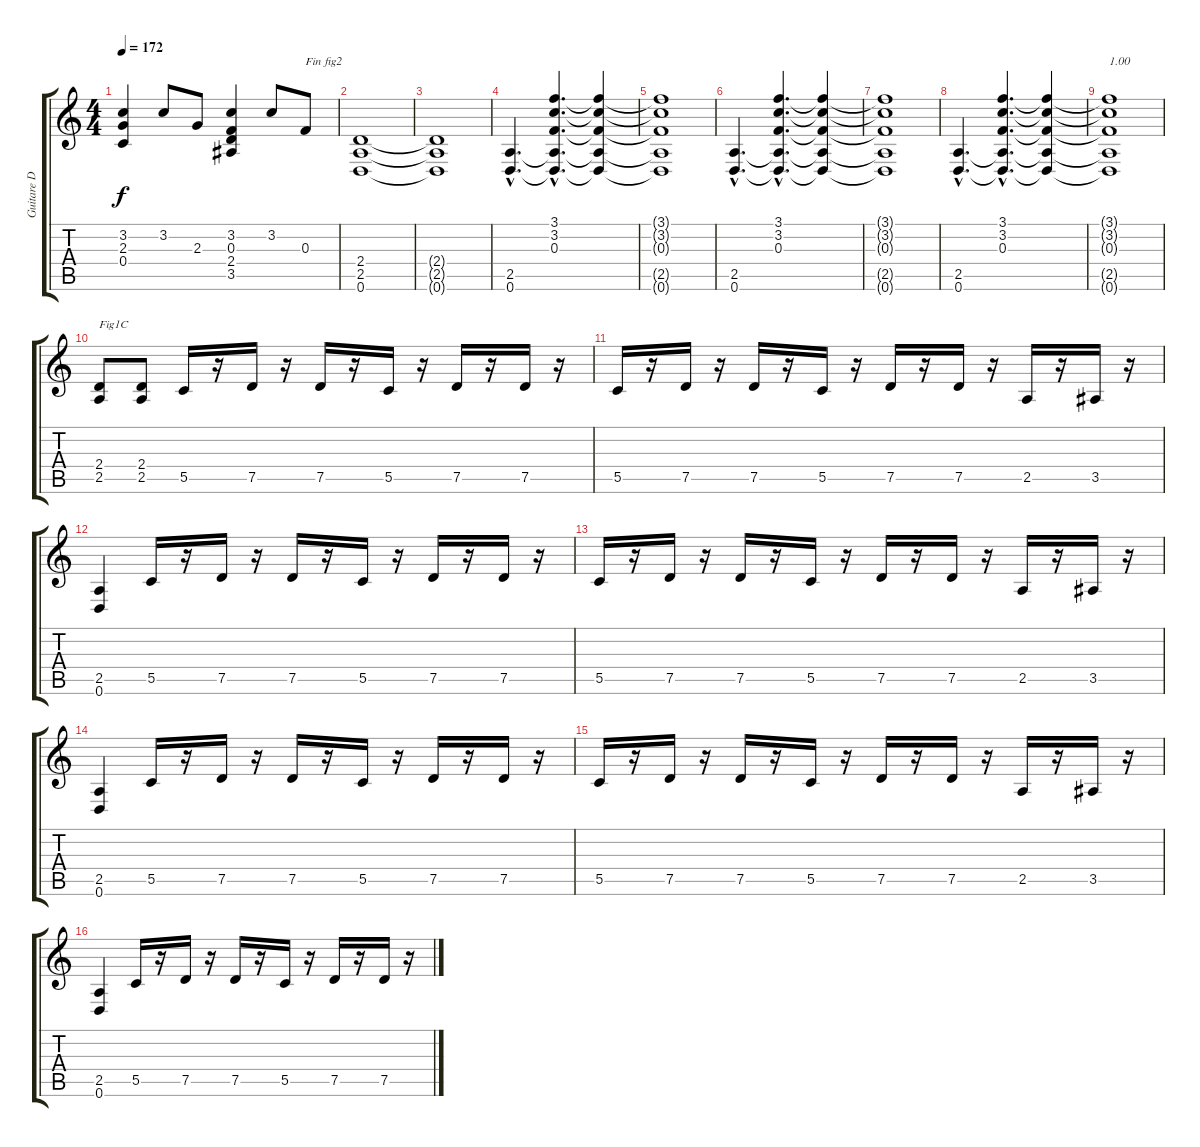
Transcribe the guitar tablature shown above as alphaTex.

\track ("Guitare D" "Guitare D") {instrument distortionguitar}
\staff {score tabs}
\tuning (D4 A3 F3 C3 G2 D2) {hide}
\ts (4 4)
\tempo 172
\clef g2
\ks c
(3.2 2.3 0.4).4{dy f} 3.2.8 2.3.8 (3.2 0.3 2.4 3.5).4 3.2.8 0.3.8{txt "Fin fig2"} |
(2.4 2.5 0.6).1 |
(2.4{t} 2.5{t} 0.6{t}).1 |
(2.5{hac} 0.6{hac}).4{d} (3.1{hac} 3.2{hac} 0.3{hac} 2.5{hac t} 0.6{hac t}).4{d} (3.1{t} 3.2{t} 0.3{t} 2.5{t} 0.6{t}).4 |
(3.1{t} 3.2{t} 0.3{t} 2.5{t} 0.6{t}).1 |
(2.5{hac} 0.6{hac}).4{d} (3.1{hac} 3.2{hac} 0.3{hac} 2.5{hac t} 0.6{hac t}).4{d} (3.1{t} 3.2{t} 0.3{t} 2.5{t} 0.6{t}).4 |
(3.1{t} 3.2{t} 0.3{t} 2.5{t} 0.6{t}).1 |
(2.5{hac} 0.6{hac}).4{d} (3.1{hac} 3.2{hac} 0.3{hac} 2.5{hac t} 0.6{hac t}).4{d} (3.1{t} 3.2{t} 0.3{t} 2.5{t} 0.6{t}).4 |
(3.1{t} 3.2{t} 0.3{t} 2.5{t} 0.6{t}).1{txt "1.00"} |
(2.4 2.5).8{txt "Fig1C"} (2.4 2.5).8 5.5.16 r.16 7.5.16 r.16 7.5.16 r.16 5.5.16 r.16 7.5.16 r.16 7.5.16 r.16 |
5.5.16 r.16 7.5.16 r.16 7.5.16 r.16 5.5.16 r.16 7.5.16 r.16 7.5.16 r.16 2.5.16 r.16 3.5.16 r.16 |
(2.5 0.6).4 5.5.16 r.16 7.5.16 r.16 7.5.16 r.16 5.5.16 r.16 7.5.16 r.16 7.5.16 r.16 |
5.5.16 r.16 7.5.16 r.16 7.5.16 r.16 5.5.16 r.16 7.5.16 r.16 7.5.16 r.16 2.5.16 r.16 3.5.16 r.16 |
(2.5 0.6).4 5.5.16 r.16 7.5.16 r.16 7.5.16 r.16 5.5.16 r.16 7.5.16 r.16 7.5.16 r.16 |
5.5.16 r.16 7.5.16 r.16 7.5.16 r.16 5.5.16 r.16 7.5.16 r.16 7.5.16 r.16 2.5.16 r.16 3.5.16 r.16 |
(2.5 0.6).4 5.5.16 r.16 7.5.16 r.16 7.5.16 r.16 5.5.16 r.16 7.5.16 r.16 7.5.16 r.16
